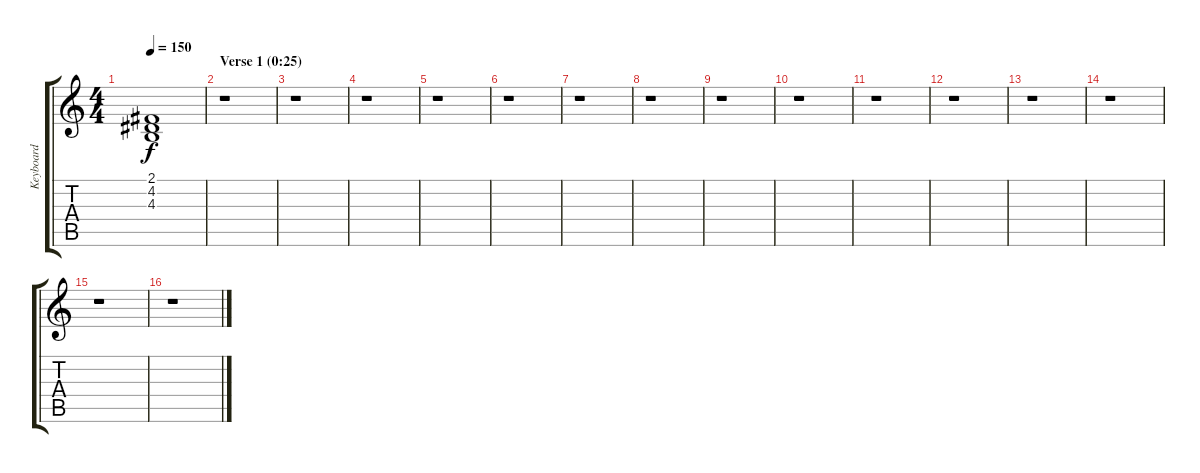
\track ("Keyboard" "Keyboard") {instrument drawbarorgan}
\staff {score tabs}
\tuning (E4 B3 G3 D3 A2 E2) {hide}
\ts (4 4)
\tempo 150
\clef g2
\ks c
(2.1{t} 4.2{t} 4.3{t}).1{dy f} |
\section ("" "Verse 1 (0:25)")
r.1 |
r.1 |
r.1 |
r.1 |
r.1 |
r.1 |
r.1 |
r.1 |
r.1 |
r.1 |
r.1 |
r.1 |
r.1 |
r.1 |
r.1
